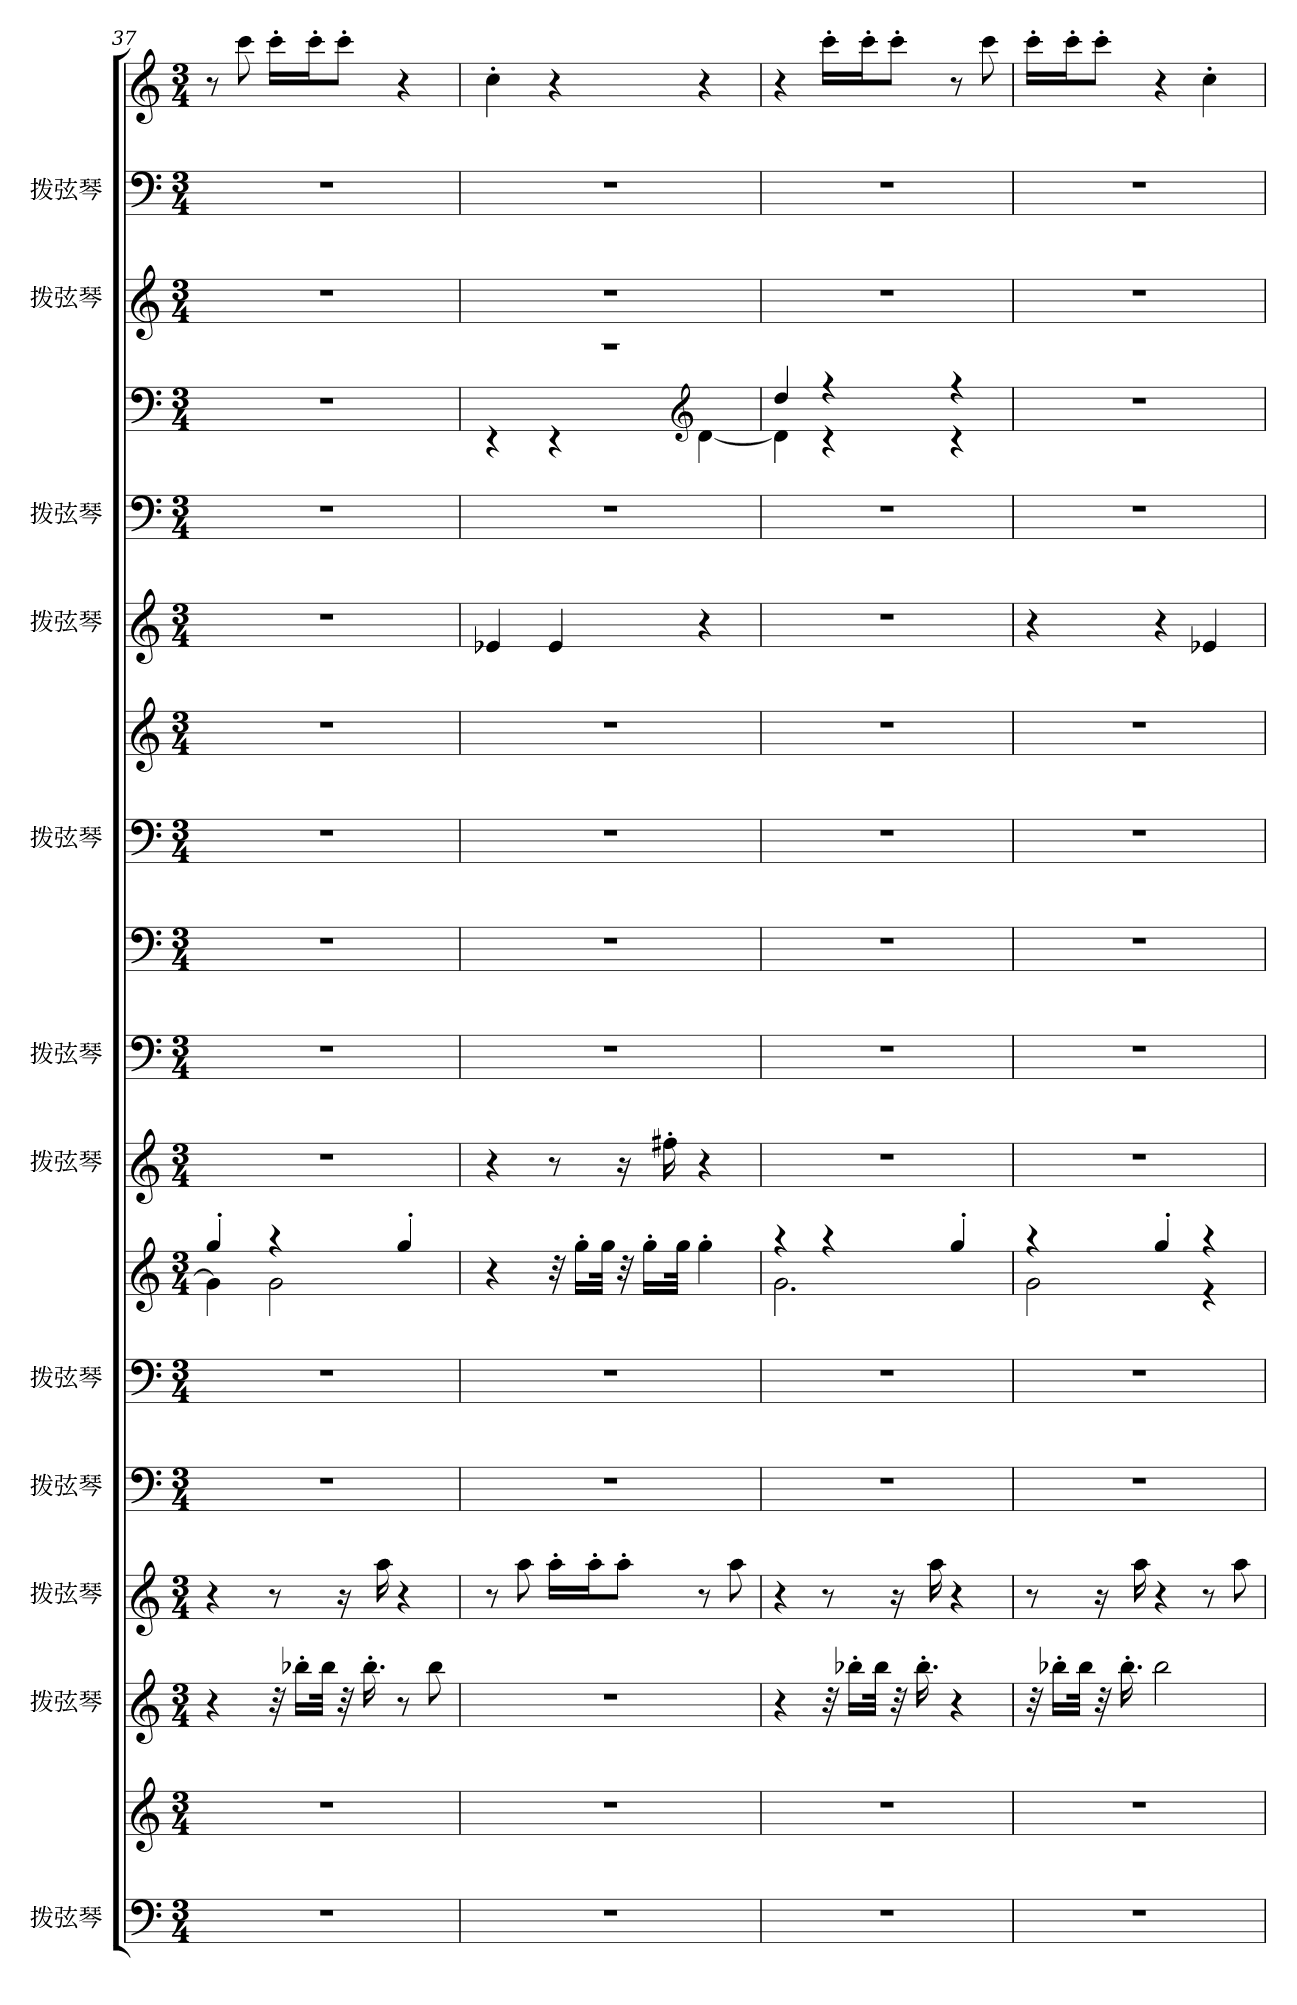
**kern	**kern	**kern	**kern	**kern	**kern	**kern	**kern	**kern	**kern	**kern	**kern	**kern	**kern	**kern	**kern	**kern	**kern
*part12	*part12	*part11	*part10	*part9	*part8	*part8	*part7	*part6	*part6	*part5	*part5	*part4	*part3	*part3	*part2	*part1	*part1
*staff18	*staff17	*staff16	*staff15	*staff14	*staff13	*staff12	*staff11	*staff10	*staff9	*staff8	*staff7	*staff6	*staff5	*staff4	*staff3	*staff2	*staff1
*I"拨弦琴	*	*I"拨弦琴	*I"拨弦琴	*I"拨弦琴	*I"拨弦琴	*	*I"拨弦琴	*I"拨弦琴	*	*I"拨弦琴	*	*I"拨弦琴	*I"拨弦琴	*	*I"拨弦琴	*I"拨弦琴	*
!!LO:PB:g=z
*clefF4	*clefG2	*clefG2	*clefG2	*clefF4	*clefF4	*clefG2	*clefG2	*clefF4	*clefF4	*clefF4	*clefG2	*clefG2	*clefF4	*clefF4	*clefG2	*clefF4	*clefG2
*k[]	*k[]	*k[]	*k[]	*k[]	*k[]	*k[]	*k[]	*k[]	*k[]	*k[]	*k[]	*k[]	*k[]	*k[]	*k[]	*k[]	*k[]
*M3/4	*M3/4	*M3/4	*M3/4	*M3/4	*M3/4	*M3/4	*M3/4	*M3/4	*M3/4	*M3/4	*M3/4	*M3/4	*M3/4	*M3/4	*M3/4	*M3/4	*M3/4
=37	=37	=37	=37	=37	=37	=37	=37	=37	=37	=37	=37	=37	=37	=37	=37	=37	=37
*	*	*	*	*	*	*^	*	*	*	*	*	*	*	*	*	*	*
2.r	2.r	4r	4r	2.r	2.r	4gg'/	4g\]	2.r	2.r	2.r	2.r	2.r	2.r	2.r	2.r	2.r	2.r	8r
.	.	.	.	.	.	.	.	.	.	.	.	.	.	.	.	.	.	8ccc\
.	.	32r	8r	.	.	4r	2g\	.	.	.	.	.	.	.	.	.	.	16ccc'\LL
.	.	16bb-X'\LL	.	.	.	.	.	.	.	.	.	.	.	.	.	.	.	.
.	.	.	.	.	.	.	.	.	.	.	.	.	.	.	.	.	.	16ccc'\J
.	.	32bb-\JJk	.	.	.	.	.	.	.	.	.	.	.	.	.	.	.	.
.	.	32r	16r	.	.	.	.	.	.	.	.	.	.	.	.	.	.	8ccc'\J
.	.	16.bb-'\	.	.	.	.	.	.	.	.	.	.	.	.	.	.	.	.
.	.	.	16aa\	.	.	.	.	.	.	.	.	.	.	.	.	.	.	.
.	.	8r	4r	.	.	4gg'/	.	.	.	.	.	.	.	.	.	.	.	4r
.	.	8bb-\	.	.	.	.	.	.	.	.	.	.	.	.	.	.	.	.
*	*	*	*	*	*	*v	*v	*	*	*	*	*	*	*	*	*	*	*
=38	=38	=38	=38	=38	=38	=38	=38	=38	=38	=38	=38	=38	=38	=38	=38	=38	=38
*	*	*	*	*	*	*	*	*	*	*	*	*	*	*^	*	*	*
2.r	2.r	2.r	8r	2.r	2.r	4r	4r	2.r	2.r	2.r	2.r	4e-X/	2.r	2.r	4r	2.r	2.r	4cc'\
.	.	.	8aa\	.	.	.	.	.	.	.	.	.	.	.	.	.	.	.
.	.	.	16aa'\LL	.	.	32r	8r	.	.	.	.	4e-/	.	.	4r	.	.	4r
.	.	.	.	.	.	16gg'\LL	.	.	.	.	.	.	.	.	.	.	.	.
.	.	.	16aa'\J	.	.	.	.	.	.	.	.	.	.	.	.	.	.	.
.	.	.	.	.	.	32gg\JJk	.	.	.	.	.	.	.	.	.	.	.	.
.	.	.	8aa'\J	.	.	32r	16r	.	.	.	.	.	.	.	.	.	.	.
.	.	.	.	.	.	16gg'\LL	.	.	.	.	.	.	.	.	.	.	.	.
.	.	.	.	.	.	.	16ff#X'\	.	.	.	.	.	.	.	.	.	.	.
.	.	.	.	.	.	32gg\JJk	.	.	.	.	.	.	.	.	.	.	.	.
*	*	*	*	*	*	*	*	*	*	*	*	*	*	*clefG2	*	*	*	*
.	.	.	8r	.	.	4gg'\	4r	.	.	.	.	4r	.	.	[4d\	.	.	4r
.	.	.	8aa\	.	.	.	.	.	.	.	.	.	.	.	.	.	.	.
=39	=39	=39	=39	=39	=39	=39	=39	=39	=39	=39	=39	=39	=39	=39	=39	=39	=39	=39
*	*	*	*	*	*	*^	*	*	*	*	*	*	*	*	*	*	*	*
2.r	2.r	4r	4r	2.r	2.r	4r	2.g\	2.r	2.r	2.r	2.r	2.r	2.r	2.r	4dd/	4d\]	2.r	2.r	4r
.	.	32r	8r	.	.	4r	.	.	.	.	.	.	.	.	4r	4r	.	.	16ccc'\LL
.	.	16bb-X'\LL	.	.	.	.	.	.	.	.	.	.	.	.	.	.	.	.	.
.	.	.	.	.	.	.	.	.	.	.	.	.	.	.	.	.	.	.	16ccc'\J
.	.	32bb-\JJk	.	.	.	.	.	.	.	.	.	.	.	.	.	.	.	.	.
.	.	32r	16r	.	.	.	.	.	.	.	.	.	.	.	.	.	.	.	8ccc'\J
.	.	16.bb-'\	.	.	.	.	.	.	.	.	.	.	.	.	.	.	.	.	.
.	.	.	16aa\	.	.	.	.	.	.	.	.	.	.	.	.	.	.	.	.
.	.	4r	4r	.	.	4gg'/	.	.	.	.	.	.	.	.	4r	4r	.	.	8r
.	.	.	.	.	.	.	.	.	.	.	.	.	.	.	.	.	.	.	8ccc\
*	*	*	*	*	*	*	*	*	*	*	*	*	*	*	*v	*v	*	*	*
=40	=40	=40	=40	=40	=40	=40	=40	=40	=40	=40	=40	=40	=40	=40	=40	=40	=40	=40
2.r	2.r	32r	8r	2.r	2.r	4r	2g\	2.r	2.r	2.r	2.r	2.r	4r	2.r	2.r	2.r	2.r	16ccc'\LL
.	.	16bb-X'\LL	.	.	.	.	.	.	.	.	.	.	.	.	.	.	.	.
.	.	.	.	.	.	.	.	.	.	.	.	.	.	.	.	.	.	16ccc'\J
.	.	32bb-\JJk	.	.	.	.	.	.	.	.	.	.	.	.	.	.	.	.
.	.	32r	16r	.	.	.	.	.	.	.	.	.	.	.	.	.	.	8ccc'\J
.	.	16.bb-'\	.	.	.	.	.	.	.	.	.	.	.	.	.	.	.	.
.	.	.	16aa\	.	.	.	.	.	.	.	.	.	.	.	.	.	.	.
.	.	2bb-\	4r	.	.	4gg'/	.	.	.	.	.	.	4r	.	.	.	.	4r
.	.	.	8r	.	.	4r	4r	.	.	.	.	.	4e-X/	.	.	.	.	4cc'\
.	.	.	8aa\	.	.	.	.	.	.	.	.	.	.	.	.	.	.	.
*	*	*	*	*	*	*v	*v	*	*	*	*	*	*	*	*	*	*	*
=	=	=	=	=	=	=	=	=	=	=	=	=	=	=	=	=	=
*-	*-	*-	*-	*-	*-	*-	*-	*-	*-	*-	*-	*-	*-	*-	*-	*-	*-
